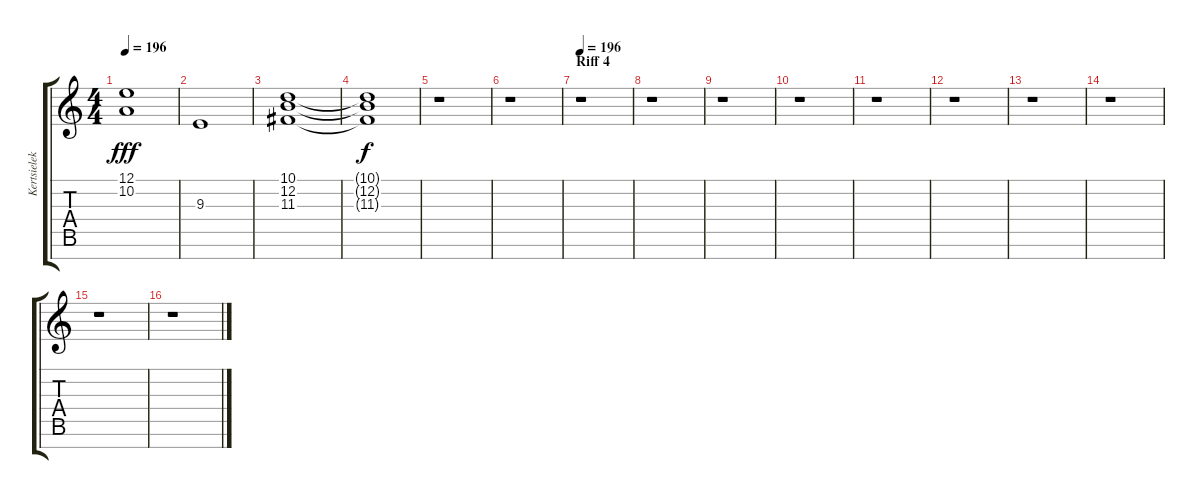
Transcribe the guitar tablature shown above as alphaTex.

\track ("Kertsielektro" "Kertsielek") {instrument stringensemble2}
\staff {score tabs}
\tuning (E4 B3 G3 D3 A2 E2 B1) {hide}
\ts (4 4)
\tempo 196
\clef g2
\ks c
(12.1 10.2).1{dy fff} |
9.3.1 |
(10.1 12.2 11.3).1 |
(10.1{t} 12.2{t} 11.3{t}).1{dy f} |
r.1 |
r.1 |
\section ("" "Riff 4")
\tempo 196
r.1 |
r.1 |
r.1 |
r.1 |
r.1 |
r.1 |
r.1 |
r.1 |
r.1 |
r.1
